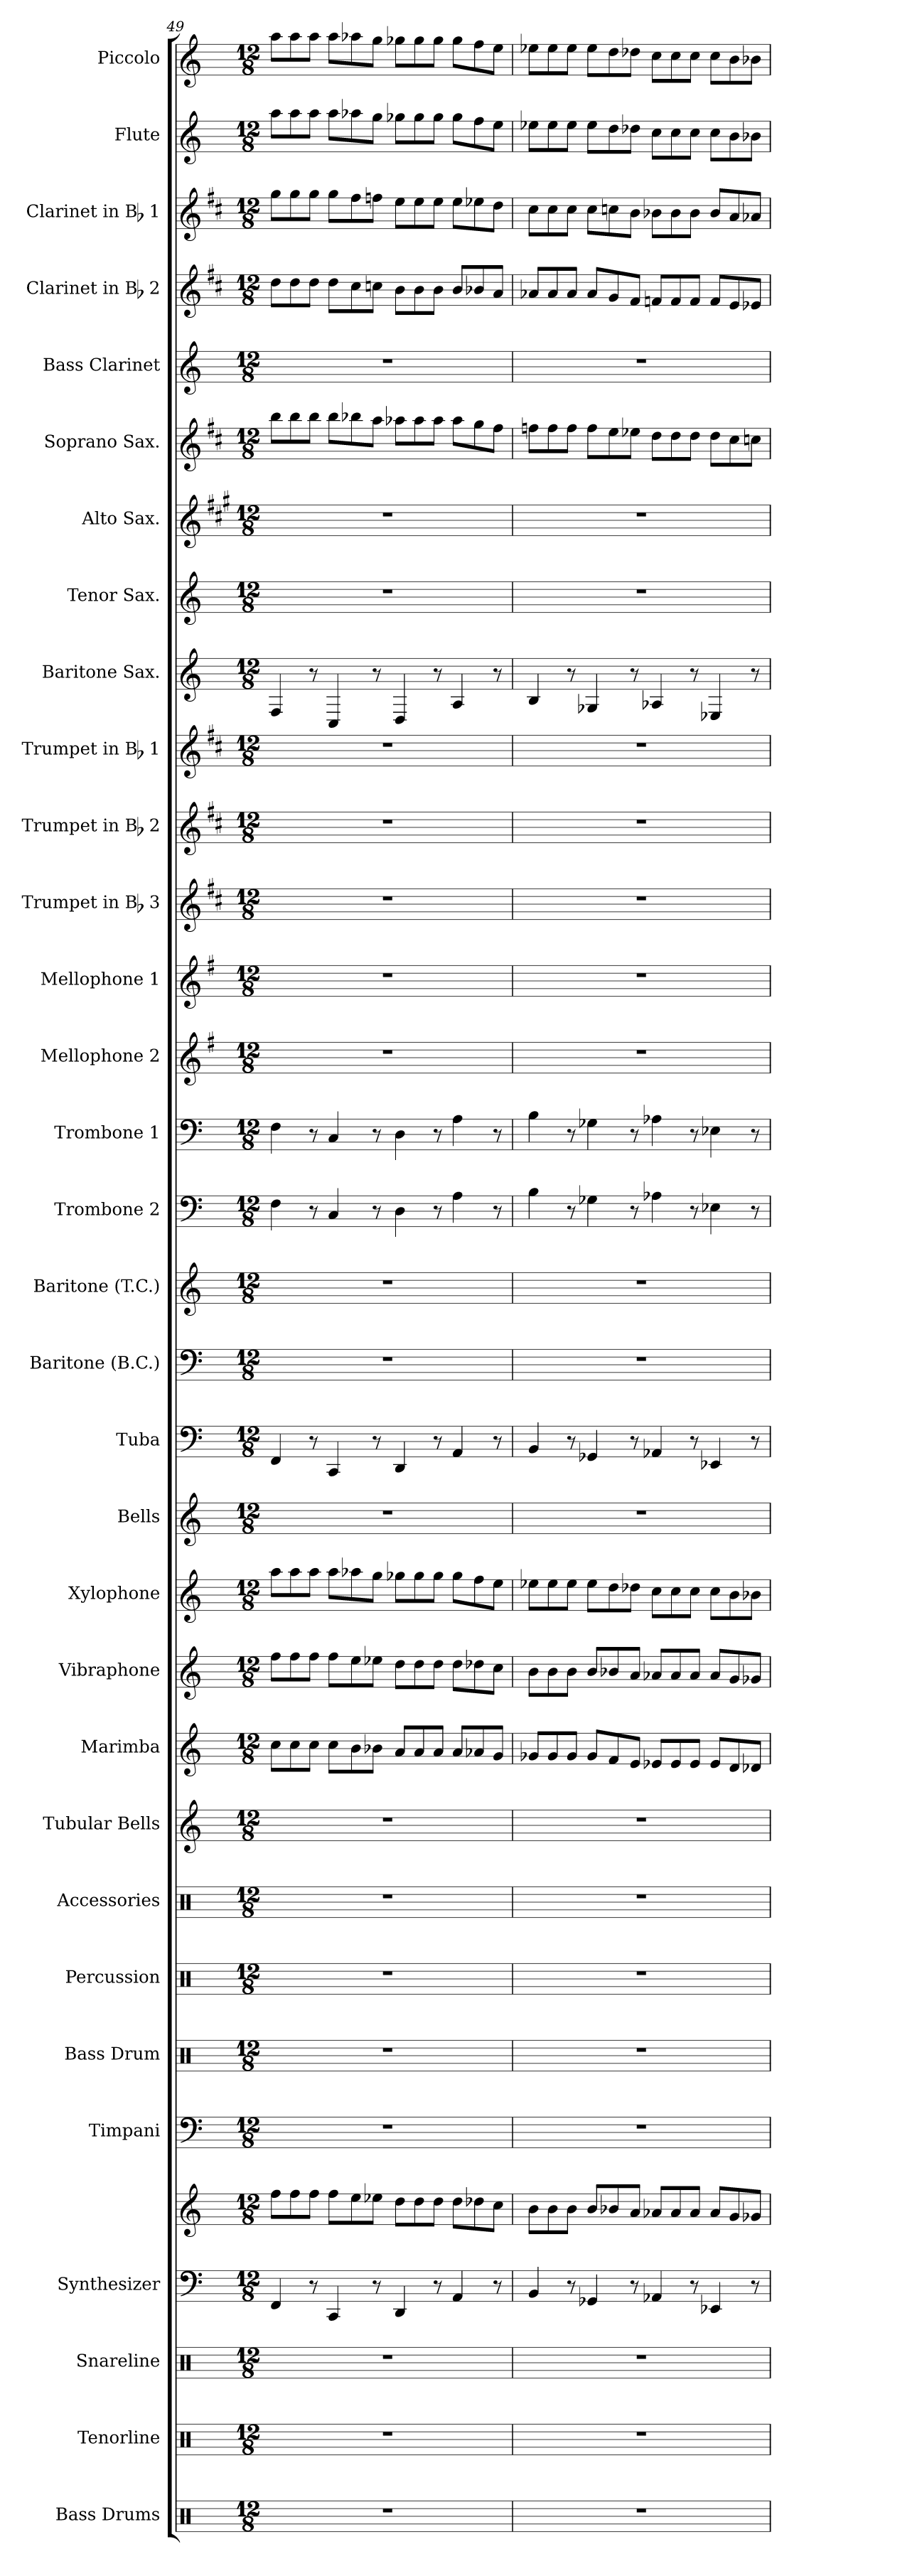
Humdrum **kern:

**kern	**kern	**kern	**kern	**kern	**kern	**kern	**kern	**kern	**kern	**kern	**kern	**kern	**kern	**kern	**kern	**kern	**kern	**kern	**kern	**kern	**kern	**kern	**kern	**kern	**kern	**kern	**kern	**kern	**kern	**kern	**kern	**kern
*part32	*part31	*part30	*part29	*part29	*part28	*part27	*part26	*part25	*part24	*part23	*part22	*part21	*part20	*part19	*part18	*part17	*part16	*part15	*part14	*part13	*part12	*part11	*part10	*part9	*part8	*part7	*part6	*part5	*part4	*part3	*part2	*part1
*staff33	*staff32	*staff31	*staff30	*staff29	*staff28	*staff27	*staff26	*staff25	*staff24	*staff23	*staff22	*staff21	*staff20	*staff19	*staff18	*staff17	*staff16	*staff15	*staff14	*staff13	*staff12	*staff11	*staff10	*staff9	*staff8	*staff7	*staff6	*staff5	*staff4	*staff3	*staff2	*staff1
*I"Bass Drums	*I"Tenorline	*I"Snareline	*I"Synthesizer	*	*I"Timpani	*I"Bass Drum	*I"Percussion	*I"Accessories	*I"Tubular Bells	*I"Marimba	*I"Vibraphone	*I"Xylophone	*I"Bells	*I"Tuba	*I"Baritone (B.C.)	*I"Baritone (T.C.)	*I"Trombone 2	*I"Trombone 1	*I"Mellophone 2	*I"Mellophone 1	*I"Trumpet in Bb 3	*I"Trumpet in Bb 2	*I"Trumpet in Bb 1	*I"Baritone Sax.	*I"Tenor Sax.	*I"Alto Sax.	*I"Soprano Sax.	*I"Bass Clarinet	*I"Clarinet in Bb 2	*I"Clarinet in Bb 1	*I"Flute	*I"Piccolo
*I'B. Dr.	*	*	*I'Synth	*	*I'Timp.	*I'B. Dr.	*I'Perc.	*I'Acc.	*I'T.B.	*I'Mrb.	*I'Vib.	*I'Xyl.	*I'Bls.	*I'Tuba	*I'Bar.	*I'Bar.	*I'Tbn. 2	*I'Tbn. 1	*I'Mello. 2	*I'Mello. 1	*	*	*	*I'B. Sx.	*I'T. Sx.	*I'A. Sx.	*I'S. Sx.	*I'B. Cl.	*	*	*I'Fl.	*I'Picc.
!!LO:PB:g=z
*clefX	*clefX	*clefX	*clefF4	*clefG2	*clefF4	*clefX	*clefX	*clefX	*clefG2	*clefG2	*clefG2	*clefG2	*clefG2	*clefF4	*clefF4	*clefG2	*clefF4	*clefF4	*clefG2	*clefG2	*clefG2	*clefG2	*clefG2	*clefG2	*clefG2	*clefG2	*clefG2	*clefG2	*clefG2	*clefG2	*clefG2	*clefG2
*	*	*	*	*	*	*	*	*	*	*	*	*	*ITrd-14c-24	*	*	*ITrd8c14	*	*	*ITrd4c7	*ITrd4c7	*ITrd1c2	*ITrd1c2	*ITrd1c2	*ITrd12c21	*ITrd8c14	*ITrd5c9	*ITrd1c2	*ITrd8c14	*ITrd1c2	*ITrd1c2	*	*ITrd-7c-12
*k[]	*k[]	*k[]	*k[]	*k[]	*k[]	*k[]	*k[]	*k[]	*k[]	*k[]	*k[]	*k[]	*k[]	*k[]	*k[]	*k[]	*k[]	*k[]	*k[]	*k[]	*k[]	*k[]	*k[]	*k[]	*k[]	*k[]	*k[]	*k[]	*k[]	*k[]	*k[]	*k[]
*C:	*C:	*C:	*C:	*C:	*C:	*C:	*C:	*C:	*C:	*C:	*C:	*C:	*C:	*C:	*C:	*C:	*C:	*C:	*C:	*C:	*C:	*C:	*C:	*C:	*C:	*C:	*C:	*C:	*C:	*C:	*C:	*C:
*M12/8	*M12/8	*M12/8	*M12/8	*M12/8	*M12/8	*M12/8	*M12/8	*M12/8	*M12/8	*M12/8	*M12/8	*M12/8	*M12/8	*M12/8	*M12/8	*M12/8	*M12/8	*M12/8	*M12/8	*M12/8	*M12/8	*M12/8	*M12/8	*M12/8	*M12/8	*M12/8	*M12/8	*M12/8	*M12/8	*M12/8	*M12/8	*M12/8
=49	=49	=49	=49	=49	=49	=49	=49	=49	=49	=49	=49	=49	=49	=49	=49	=49	=49	=49	=49	=49	=49	=49	=49	=49	=49	=49	=49	=49	=49	=49	=49	=49
1.r	1.r	1.r	4FF/	8ff\L	1.r	1.r	1.r	1.r	1.r	8cc\L	8ff\L	8aa\L	1.r	4FF/	1.r	1.r	4F\	4F\	1.r	1.r	1.r	1.r	1.r	4FF/	1.r	1.r	8aa\L	1.r	8cc\L	8ff\L	8aa\L	8aaa\L
.	.	.	.	8ff\	.	.	.	.	.	8cc\	8ff\	8aa\	.	.	.	.	.	.	.	.	.	.	.	.	.	.	8aa\	.	8cc\	8ff\	8aa\	8aaa\
.	.	.	8r	8ff\J	.	.	.	.	.	8cc\J	8ff\J	8aa\J	.	8r	.	.	8r	8r	.	.	.	.	.	8r	.	.	8aa\J	.	8cc\J	8ff\J	8aa\J	8aaa\J
.	.	.	4CC/	8ff\L	.	.	.	.	.	8cc\L	8ff\L	8aa\L	.	4CC/	.	.	4C/	4C/	.	.	.	.	.	4CC/	.	.	8aa\L	.	8cc\L	8ff\L	8aa\L	8aaa\L
.	.	.	.	8ee\	.	.	.	.	.	8b\	8ee\	8aa-X\	.	.	.	.	.	.	.	.	.	.	.	.	.	.	8aa-X\	.	8b\	8ee\	8aa-X\	8aaa-X\
.	.	.	8r	8ee-X\J	.	.	.	.	.	8b-X\J	8ee-X\J	8gg\J	.	8r	.	.	8r	8r	.	.	.	.	.	8r	.	.	8gg\J	.	8b-X\J	8ee-X\J	8gg\J	8ggg\J
.	.	.	4DD/	8dd\L	.	.	.	.	.	8a/L	8dd\L	8gg-X\L	.	4DD/	.	.	4D\	4D\	.	.	.	.	.	4DD/	.	.	8gg-X\L	.	8a\L	8dd\L	8gg-X\L	8ggg-X\L
.	.	.	.	8dd\	.	.	.	.	.	8a/	8dd\	8gg-\	.	.	.	.	.	.	.	.	.	.	.	.	.	.	8gg-\	.	8a\	8dd\	8gg-\	8ggg-\
.	.	.	8r	8dd\J	.	.	.	.	.	8a/J	8dd\J	8gg-\J	.	8r	.	.	8r	8r	.	.	.	.	.	8r	.	.	8gg-\J	.	8a\J	8dd\J	8gg-\J	8ggg-\J
.	.	.	4AA/	8dd\L	.	.	.	.	.	8a/L	8dd\L	8gg-\L	.	4AA/	.	.	4A\	4A\	.	.	.	.	.	4AA/	.	.	8gg-\L	.	8a/L	8dd\L	8gg-\L	8ggg-\L
.	.	.	.	8dd-X\	.	.	.	.	.	8a-X/	8dd-X\	8ff\	.	.	.	.	.	.	.	.	.	.	.	.	.	.	8ff\	.	8a-X/	8dd-X\	8ff\	8fff\
.	.	.	8r	8cc\J	.	.	.	.	.	8g/J	8cc\J	8ee\J	.	8r	.	.	8r	8r	.	.	.	.	.	8r	.	.	8ee\J	.	8g/J	8cc\J	8ee\J	8eee\J
=50	=50	=50	=50	=50	=50	=50	=50	=50	=50	=50	=50	=50	=50	=50	=50	=50	=50	=50	=50	=50	=50	=50	=50	=50	=50	=50	=50	=50	=50	=50	=50	=50
1.r	1.r	1.r	4BB/	8b\L	1.r	1.r	1.r	1.r	1.r	8g-X/L	8b\L	8ee-X\L	1.r	4BB/	1.r	1.r	4B\	4B\	1.r	1.r	1.r	1.r	1.r	4BB/	1.r	1.r	8ee-X\L	1.r	8g-X/L	8b\L	8ee-X\L	8eee-X\L
.	.	.	.	8b\	.	.	.	.	.	8g-/	8b\	8ee-\	.	.	.	.	.	.	.	.	.	.	.	.	.	.	8ee-\	.	8g-/	8b\	8ee-\	8eee-\
.	.	.	8r	8b\J	.	.	.	.	.	8g-/J	8b\J	8ee-\J	.	8r	.	.	8r	8r	.	.	.	.	.	8r	.	.	8ee-\J	.	8g-/J	8b\J	8ee-\J	8eee-\J
.	.	.	4GG-X/	8b/L	.	.	.	.	.	8g-/L	8b/L	8ee-\L	.	4GG-X/	.	.	4G-X\	4G-X\	.	.	.	.	.	4GG-X/	.	.	8ee-\L	.	8g-/L	8b\L	8ee-\L	8eee-\L
.	.	.	.	8b-X/	.	.	.	.	.	8f/	8b-X/	8dd\	.	.	.	.	.	.	.	.	.	.	.	.	.	.	8dd\	.	8f/	8b-X\	8dd\	8ddd\
.	.	.	8r	8a/J	.	.	.	.	.	8e/J	8a/J	8dd-X\J	.	8r	.	.	8r	8r	.	.	.	.	.	8r	.	.	8dd-X\J	.	8e/J	8a\J	8dd-X\J	8ddd-X\J
.	.	.	4AA-X/	8a-X/L	.	.	.	.	.	8e-X/L	8a-X/L	8cc\L	.	4AA-X/	.	.	4A-X\	4A-X\	.	.	.	.	.	4AA-X/	.	.	8cc\L	.	8e-X/L	8a-X\L	8cc\L	8ccc\L
.	.	.	.	8a-/	.	.	.	.	.	8e-/	8a-/	8cc\	.	.	.	.	.	.	.	.	.	.	.	.	.	.	8cc\	.	8e-/	8a-\	8cc\	8ccc\
.	.	.	8r	8a-/J	.	.	.	.	.	8e-/J	8a-/J	8cc\J	.	8r	.	.	8r	8r	.	.	.	.	.	8r	.	.	8cc\J	.	8e-/J	8a-\J	8cc\J	8ccc\J
.	.	.	4EE-X/	8a-/L	.	.	.	.	.	8e-/L	8a-/L	8cc\L	.	4EE-X/	.	.	4E-X\	4E-X\	.	.	.	.	.	4EE-X/	.	.	8cc\L	.	8e-/L	8a-/L	8cc\L	8ccc\L
.	.	.	.	8g/	.	.	.	.	.	8d/	8g/	8b\	.	.	.	.	.	.	.	.	.	.	.	.	.	.	8b\	.	8d/	8g/	8b\	8bb\
.	.	.	8r	8g-X/J	.	.	.	.	.	8d-X/J	8g-X/J	8b-X\J	.	8r	.	.	8r	8r	.	.	.	.	.	8r	.	.	8b-X\J	.	8d-X/J	8g-X/J	8b-X\J	8bb-X\J
=	=	=	=	=	=	=	=	=	=	=	=	=	=	=	=	=	=	=	=	=	=	=	=	=	=	=	=	=	=	=	=	=
*-	*-	*-	*-	*-	*-	*-	*-	*-	*-	*-	*-	*-	*-	*-	*-	*-	*-	*-	*-	*-	*-	*-	*-	*-	*-	*-	*-	*-	*-	*-	*-	*-
